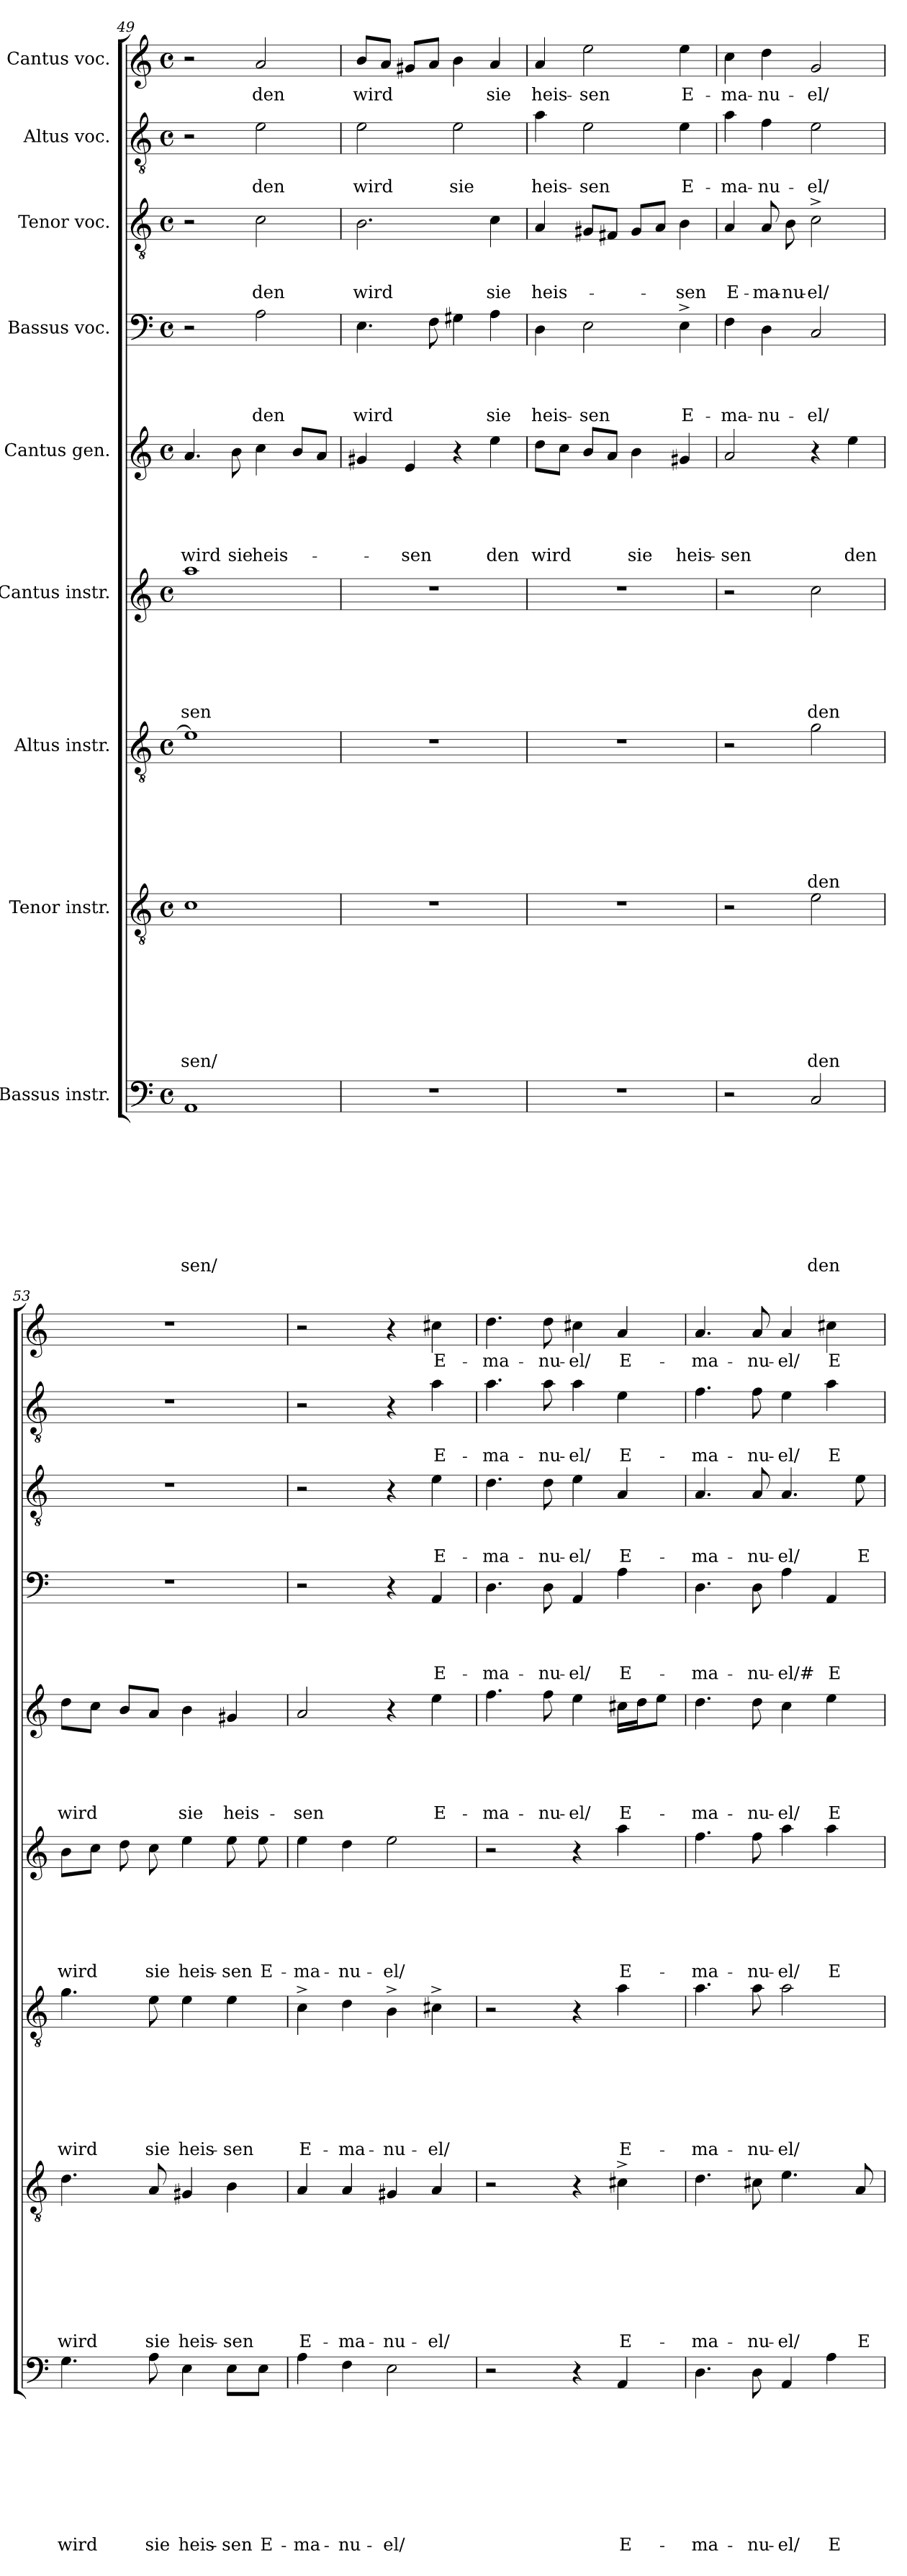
**kern	**text	**text	**text	**text	**text	**text	**text	**text	**text	**kern	**text	**text	**text	**text	**text	**text	**text	**text	**kern	**text	**text	**text	**text	**text	**text	**text	**kern	**text	**text	**text	**text	**text	**text	**kern	**text	**text	**text	**text	**text	**kern	**text	**text	**text	**text	**kern	**text	**text	**text	**kern	**text	**text	**kern	**text
*part9	*part9	*part9	*part9	*part9	*part9	*part9	*part9	*part9	*part9	*part8	*part8	*part8	*part8	*part8	*part8	*part8	*part8	*part8	*part7	*part7	*part7	*part7	*part7	*part7	*part7	*part7	*part6	*part6	*part6	*part6	*part6	*part6	*part6	*part5	*part5	*part5	*part5	*part5	*part5	*part4	*part4	*part4	*part4	*part4	*part3	*part3	*part3	*part3	*part2	*part2	*part2	*part1	*part1
*staff9	*staff9	*staff9	*staff9	*staff9	*staff9	*staff9	*staff9	*staff9	*staff9	*staff8	*staff8	*staff8	*staff8	*staff8	*staff8	*staff8	*staff8	*staff8	*staff7	*staff7	*staff7	*staff7	*staff7	*staff7	*staff7	*staff7	*staff6	*staff6	*staff6	*staff6	*staff6	*staff6	*staff6	*staff5	*staff5	*staff5	*staff5	*staff5	*staff5	*staff4	*staff4	*staff4	*staff4	*staff4	*staff3	*staff3	*staff3	*staff3	*staff2	*staff2	*staff2	*staff1	*staff1
*I"Bassus instr.	*	*	*	*	*	*	*	*	*	*I"Tenor instr.	*	*	*	*	*	*	*	*	*I"Altus instr.	*	*	*	*	*	*	*	*I"Cantus instr.	*	*	*	*	*	*	*I"Cantus gen.	*	*	*	*	*	*I"Bassus voc.	*	*	*	*	*I"Tenor voc.	*	*	*	*I"Altus voc.	*	*	*I"Cantus voc.	*
*clefF4	*	*	*	*	*	*	*	*	*	*clefGv2	*	*	*	*	*	*	*	*	*clefGv2	*	*	*	*	*	*	*	*clefG2	*	*	*	*	*	*	*clefG2	*	*	*	*	*	*clefF4	*	*	*	*	*clefGv2	*	*	*	*clefGv2	*	*	*clefG2	*
*k[]	*	*	*	*	*	*	*	*	*	*k[]	*	*	*	*	*	*	*	*	*k[]	*	*	*	*	*	*	*	*k[]	*	*	*	*	*	*	*k[]	*	*	*	*	*	*k[]	*	*	*	*	*k[]	*	*	*	*k[]	*	*	*k[]	*
*C:	*	*	*	*	*	*	*	*	*	*C:	*	*	*	*	*	*	*	*	*C:	*	*	*	*	*	*	*	*C:	*	*	*	*	*	*	*C:	*	*	*	*	*	*C:	*	*	*	*	*C:	*	*	*	*C:	*	*	*C:	*
*M4/4	*	*	*	*	*	*	*	*	*	*M4/4	*	*	*	*	*	*	*	*	*M4/4	*	*	*	*	*	*	*	*M4/4	*	*	*	*	*	*	*M4/4	*	*	*	*	*	*M4/4	*	*	*	*	*M4/4	*	*	*	*M4/4	*	*	*M4/4	*
*met(c)	*	*	*	*	*	*	*	*	*	*met(c)	*	*	*	*	*	*	*	*	*met(c)	*	*	*	*	*	*	*	*met(c)	*	*	*	*	*	*	*met(c)	*	*	*	*	*	*met(c)	*	*	*	*	*met(c)	*	*	*	*met(c)	*	*	*met(c)	*
=49	=49	=49	=49	=49	=49	=49	=49	=49	=49	=49	=49	=49	=49	=49	=49	=49	=49	=49	=49	=49	=49	=49	=49	=49	=49	=49	=49	=49	=49	=49	=49	=49	=49	=49	=49	=49	=49	=49	=49	=49	=49	=49	=49	=49	=49	=49	=49	=49	=49	=49	=49	=49	=49
!	!	!	!	!	!	!	!	!	!LO:LY:b	!	!	!	!	!	!	!	!	!LO:LY:b	!	!	!	!	!	!	!	!	!	!	!	!	!	!	!LO:LY:b	!	!	!	!	!	!LO:LY:b	!	!	!	!	!	!	!	!	!	!	!	!	!	!
1AA	.	.	.	.	.	.	.	.	-sen/	1c	.	.	.	.	.	.	.	-sen/	1e]	.	.	.	.	.	.	.	1aa	.	.	.	.	.	-sen	4.a/	.	.	.	.	wird	2r	.	.	.	.	2r	.	.	.	2r	.	.	2r	.
!	!	!	!	!	!	!	!	!	!	!	!	!	!	!	!	!	!	!	!	!	!	!	!	!	!	!	!	!	!	!	!	!	!	!	!	!	!	!	!LO:LY:b	!	!	!	!	!	!	!	!	!	!	!	!	!	!
.	.	.	.	.	.	.	.	.	.	.	.	.	.	.	.	.	.	.	.	.	.	.	.	.	.	.	.	.	.	.	.	.	.	8b\	.	.	.	.	sie	.	.	.	.	.	.	.	.	.	.	.	.	.	.
!	!	!	!	!	!	!	!	!	!	!	!	!	!	!	!	!	!	!	!	!	!	!	!	!	!	!	!	!	!	!	!	!	!	!	!	!	!	!	!LO:LY:b	!	!	!	!	!LO:LY:b	!	!	!	!LO:LY:b	!	!	!LO:LY:b	!	!LO:LY:b
.	.	.	.	.	.	.	.	.	.	.	.	.	.	.	.	.	.	.	.	.	.	.	.	.	.	.	.	.	.	.	.	.	.	4cc\	.	.	.	.	heis-	2A\	.	.	.	den	2c\	.	.	den	2e\	.	den	2a/	den
.	.	.	.	.	.	.	.	.	.	.	.	.	.	.	.	.	.	.	.	.	.	.	.	.	.	.	.	.	.	.	.	.	.	8b/L	.	.	.	.	.	.	.	.	.	.	.	.	.	.	.	.	.	.	.
.	.	.	.	.	.	.	.	.	.	.	.	.	.	.	.	.	.	.	.	.	.	.	.	.	.	.	.	.	.	.	.	.	.	8a/J	.	.	.	.	.	.	.	.	.	.	.	.	.	.	.	.	.	.	.
=50	=50	=50	=50	=50	=50	=50	=50	=50	=50	=50	=50	=50	=50	=50	=50	=50	=50	=50	=50	=50	=50	=50	=50	=50	=50	=50	=50	=50	=50	=50	=50	=50	=50	=50	=50	=50	=50	=50	=50	=50	=50	=50	=50	=50	=50	=50	=50	=50	=50	=50	=50	=50	=50
!	!	!	!	!	!	!	!	!	!	!	!	!	!	!	!	!	!	!	!	!	!	!	!	!	!	!	!	!	!	!	!	!	!	!	!	!	!	!	!	!	!	!	!	!LO:LY:b	!	!	!	!LO:LY:b	!	!	!LO:LY:b	!	!LO:LY:b
1r	.	.	.	.	.	.	.	.	.	1r	.	.	.	.	.	.	.	.	1r	.	.	.	.	.	.	.	1r	.	.	.	.	.	.	4g#X/	.	.	.	.	.	4.E\	.	.	.	wird	2.B\	.	.	wird	2e\	.	wird	8b/L	wird
.	.	.	.	.	.	.	.	.	.	.	.	.	.	.	.	.	.	.	.	.	.	.	.	.	.	.	.	.	.	.	.	.	.	.	.	.	.	.	.	.	.	.	.	.	.	.	.	.	.	.	.	8a/J	.
!	!	!	!	!	!	!	!	!	!	!	!	!	!	!	!	!	!	!	!	!	!	!	!	!	!	!	!	!	!	!	!	!	!	!	!	!	!	!	!LO:LY:b	!	!	!	!	!	!	!	!	!	!	!	!	!	!
.	.	.	.	.	.	.	.	.	.	.	.	.	.	.	.	.	.	.	.	.	.	.	.	.	.	.	.	.	.	.	.	.	.	4e/	.	.	.	.	-sen	.	.	.	.	.	.	.	.	.	.	.	.	8g#X/L	.
.	.	.	.	.	.	.	.	.	.	.	.	.	.	.	.	.	.	.	.	.	.	.	.	.	.	.	.	.	.	.	.	.	.	.	.	.	.	.	.	8F\	.	.	.	.	.	.	.	.	.	.	.	8a/J	.
!	!	!	!	!	!	!	!	!	!	!	!	!	!	!	!	!	!	!	!	!	!	!	!	!	!	!	!	!	!	!	!	!	!	!	!	!	!	!	!	!	!	!	!	!	!	!	!	!	!	!	!LO:LY:b	!	!
.	.	.	.	.	.	.	.	.	.	.	.	.	.	.	.	.	.	.	.	.	.	.	.	.	.	.	.	.	.	.	.	.	.	4r	.	.	.	.	.	4G#X\	.	.	.	.	.	.	.	.	2e\	.	sie	4b\	.
!	!	!	!	!	!	!	!	!	!	!	!	!	!	!	!	!	!	!	!	!	!	!	!	!	!	!	!	!	!	!	!	!	!	!	!	!	!	!	!LO:LY:b	!	!	!	!	!LO:LY:b	!	!	!	!LO:LY:b	!	!	!	!	!LO:LY:b
.	.	.	.	.	.	.	.	.	.	.	.	.	.	.	.	.	.	.	.	.	.	.	.	.	.	.	.	.	.	.	.	.	.	4ee\	.	.	.	.	den	4A\	.	.	.	sie	4c\	.	.	sie	.	.	.	4a/	sie
!!LO:PB:g=z
=51	=51	=51	=51	=51	=51	=51	=51	=51	=51	=51	=51	=51	=51	=51	=51	=51	=51	=51	=51	=51	=51	=51	=51	=51	=51	=51	=51	=51	=51	=51	=51	=51	=51	=51	=51	=51	=51	=51	=51	=51	=51	=51	=51	=51	=51	=51	=51	=51	=51	=51	=51	=51	=51
!	!	!	!	!	!	!	!	!	!	!	!	!	!	!	!	!	!	!	!	!	!	!	!	!	!	!	!	!	!	!	!	!	!	!	!	!	!	!	!LO:LY:b	!	!	!	!	!LO:LY:b	!	!	!	!LO:LY:b	!	!	!LO:LY:b	!	!LO:LY:b
1r	.	.	.	.	.	.	.	.	.	1r	.	.	.	.	.	.	.	.	1r	.	.	.	.	.	.	.	1r	.	.	.	.	.	.	8dd\L	.	.	.	.	wird	4D\	.	.	.	heis-	4A/	.	.	heis-	4a\	.	heis-	4a/	heis-
.	.	.	.	.	.	.	.	.	.	.	.	.	.	.	.	.	.	.	.	.	.	.	.	.	.	.	.	.	.	.	.	.	.	8cc\J	.	.	.	.	.	.	.	.	.	.	.	.	.	.	.	.	.	.	.
!	!	!	!	!	!	!	!	!	!	!	!	!	!	!	!	!	!	!	!	!	!	!	!	!	!	!	!	!	!	!	!	!	!	!	!	!	!	!	!	!	!	!	!	!LO:LY:b	!	!	!	!	!	!	!LO:LY:b	!	!LO:LY:b
.	.	.	.	.	.	.	.	.	.	.	.	.	.	.	.	.	.	.	.	.	.	.	.	.	.	.	.	.	.	.	.	.	.	8b/L	.	.	.	.	.	2E\	.	.	.	-sen	8G#X/L	.	.	.	2e\	.	-sen	2ee\	-sen
.	.	.	.	.	.	.	.	.	.	.	.	.	.	.	.	.	.	.	.	.	.	.	.	.	.	.	.	.	.	.	.	.	.	8a/J	.	.	.	.	.	.	.	.	.	.	8F#X/J	.	.	.	.	.	.	.	.
!	!	!	!	!	!	!	!	!	!	!	!	!	!	!	!	!	!	!	!	!	!	!	!	!	!	!	!	!	!	!	!	!	!	!	!	!	!	!	!LO:LY:b	!	!	!	!	!	!	!	!	!	!	!	!	!	!
.	.	.	.	.	.	.	.	.	.	.	.	.	.	.	.	.	.	.	.	.	.	.	.	.	.	.	.	.	.	.	.	.	.	4b\	.	.	.	.	sie	.	.	.	.	.	8G#/L	.	.	.	.	.	.	.	.
.	.	.	.	.	.	.	.	.	.	.	.	.	.	.	.	.	.	.	.	.	.	.	.	.	.	.	.	.	.	.	.	.	.	.	.	.	.	.	.	.	.	.	.	.	8A/J	.	.	.	.	.	.	.	.
!	!	!	!	!	!	!	!	!	!	!	!	!	!	!	!	!	!	!	!	!	!	!	!	!	!	!	!	!	!	!	!	!	!	!	!	!	!	!	!LO:LY:b	!	!	!	!	!LO:LY:b	!	!	!	!LO:LY:b	!	!	!LO:LY:b	!	!LO:LY:b
.	.	.	.	.	.	.	.	.	.	.	.	.	.	.	.	.	.	.	.	.	.	.	.	.	.	.	.	.	.	.	.	.	.	4g#X/	.	.	.	.	heis-	4E^>\	.	.	.	E-	4B\	.	.	-sen	4e\	.	E-	4ee\	E-
=52	=52	=52	=52	=52	=52	=52	=52	=52	=52	=52	=52	=52	=52	=52	=52	=52	=52	=52	=52	=52	=52	=52	=52	=52	=52	=52	=52	=52	=52	=52	=52	=52	=52	=52	=52	=52	=52	=52	=52	=52	=52	=52	=52	=52	=52	=52	=52	=52	=52	=52	=52	=52	=52
!	!	!	!	!	!	!	!	!	!	!	!	!	!	!	!	!	!	!	!	!	!	!	!	!	!	!	!	!	!	!	!	!	!	!	!	!	!	!	!LO:LY:b	!	!	!	!	!LO:LY:b	!	!	!	!LO:LY:b	!	!	!LO:LY:b	!	!LO:LY:b
2r	.	.	.	.	.	.	.	.	.	2r	.	.	.	.	.	.	.	.	2r	.	.	.	.	.	.	.	2r	.	.	.	.	.	.	2a/	.	.	.	.	-sen	4F\	.	.	.	-ma-	4A/	.	.	E-	4a\	.	-ma-	4cc\	-ma-
!	!	!	!	!	!	!	!	!	!	!	!	!	!	!	!	!	!	!	!	!	!	!	!	!	!	!	!	!	!	!	!	!	!	!	!	!	!	!	!	!	!	!	!	!LO:LY:b	!	!	!	!LO:LY:b	!	!	!LO:LY:b	!	!LO:LY:b
.	.	.	.	.	.	.	.	.	.	.	.	.	.	.	.	.	.	.	.	.	.	.	.	.	.	.	.	.	.	.	.	.	.	.	.	.	.	.	.	4D\	.	.	.	-nu-	8A/	.	.	-ma-	4f\	.	-nu-	4dd\	-nu-
!	!	!	!	!	!	!	!	!	!	!	!	!	!	!	!	!	!	!	!	!	!	!	!	!	!	!	!	!	!	!	!	!	!	!	!	!	!	!	!	!	!	!	!	!	!	!	!	!LO:LY:b	!	!	!	!	!
.	.	.	.	.	.	.	.	.	.	.	.	.	.	.	.	.	.	.	.	.	.	.	.	.	.	.	.	.	.	.	.	.	.	.	.	.	.	.	.	.	.	.	.	.	8B\	.	.	-nu-	.	.	.	.	.
!	!	!	!	!	!	!	!	!	!LO:LY:b	!	!	!	!	!	!	!	!	!LO:LY:b	!	!	!	!	!	!	!	!LO:LY:b	!	!	!	!	!	!	!LO:LY:b	!	!	!	!	!	!	!	!	!	!	!LO:LY:b	!	!	!	!LO:LY:b:rj	!	!	!LO:LY:b	!	!LO:LY:b
2C/	.	.	.	.	.	.	.	.	den	2e\	.	.	.	.	.	.	.	den	2g\	.	.	.	.	.	.	den	2cc\	.	.	.	.	.	den	4r	.	.	.	.	.	2C/	.	.	.	-el/	2c^>\	.	.	-el/	2e\	.	-el/	2g/	-el/
!	!	!	!	!	!	!	!	!	!	!	!	!	!	!	!	!	!	!	!	!	!	!	!	!	!	!	!	!	!	!	!	!	!	!	!	!	!	!	!LO:LY:b	!	!	!	!	!	!	!	!	!	!	!	!	!	!
.	.	.	.	.	.	.	.	.	.	.	.	.	.	.	.	.	.	.	.	.	.	.	.	.	.	.	.	.	.	.	.	.	.	4ee\	.	.	.	.	den	.	.	.	.	.	.	.	.	.	.	.	.	.	.
=53	=53	=53	=53	=53	=53	=53	=53	=53	=53	=53	=53	=53	=53	=53	=53	=53	=53	=53	=53	=53	=53	=53	=53	=53	=53	=53	=53	=53	=53	=53	=53	=53	=53	=53	=53	=53	=53	=53	=53	=53	=53	=53	=53	=53	=53	=53	=53	=53	=53	=53	=53	=53	=53
!	!	!	!	!	!	!	!	!	!LO:LY:b	!	!	!	!	!	!	!	!	!LO:LY:b	!	!	!	!	!	!	!	!LO:LY:b	!	!	!	!	!	!	!LO:LY:b	!	!	!	!	!	!LO:LY:b	!	!	!	!	!	!	!	!	!	!	!	!	!	!
4.G\	.	.	.	.	.	.	.	.	wird	4.d\	.	.	.	.	.	.	.	wird	4.g\	.	.	.	.	.	.	wird	8b\L	.	.	.	.	.	wird	8dd\L	.	.	.	.	wird	1r	.	.	.	.	1r	.	.	.	1r	.	.	1r	.
.	.	.	.	.	.	.	.	.	.	.	.	.	.	.	.	.	.	.	.	.	.	.	.	.	.	.	8cc\J	.	.	.	.	.	.	8cc\J	.	.	.	.	.	.	.	.	.	.	.	.	.	.	.	.	.	.	.
.	.	.	.	.	.	.	.	.	.	.	.	.	.	.	.	.	.	.	.	.	.	.	.	.	.	.	8dd\	.	.	.	.	.	.	8b/L	.	.	.	.	.	.	.	.	.	.	.	.	.	.	.	.	.	.	.
!	!	!	!	!	!	!	!	!	!LO:LY:b	!	!	!	!	!	!	!	!	!LO:LY:b	!	!	!	!	!	!	!	!LO:LY:b	!	!	!	!	!	!	!LO:LY:b	!	!	!	!	!	!	!	!	!	!	!	!	!	!	!	!	!	!	!	!
8A\	.	.	.	.	.	.	.	.	sie	8A/	.	.	.	.	.	.	.	sie	8e\	.	.	.	.	.	.	sie	8cc\	.	.	.	.	.	sie	8a/J	.	.	.	.	.	.	.	.	.	.	.	.	.	.	.	.	.	.	.
!	!	!	!	!	!	!	!	!	!LO:LY:b	!	!	!	!	!	!	!	!	!LO:LY:b	!	!	!	!	!	!	!	!LO:LY:b	!	!	!	!	!	!	!LO:LY:b	!	!	!	!	!	!LO:LY:b	!	!	!	!	!	!	!	!	!	!	!	!	!	!
4E\	.	.	.	.	.	.	.	.	heis-	4G#X/	.	.	.	.	.	.	.	heis-	4e\	.	.	.	.	.	.	heis-	4ee\	.	.	.	.	.	heis-	4b\	.	.	.	.	sie	.	.	.	.	.	.	.	.	.	.	.	.	.	.
!	!	!	!	!	!	!	!	!	!LO:LY:b	!	!	!	!	!	!	!	!	!LO:LY:b	!	!	!	!	!	!	!	!LO:LY:b	!	!	!	!	!	!	!LO:LY:b	!	!	!	!	!	!LO:LY:b	!	!	!	!	!	!	!	!	!	!	!	!	!	!
8E\L	.	.	.	.	.	.	.	.	-sen	4B\	.	.	.	.	.	.	.	-sen	4e\	.	.	.	.	.	.	-sen	8ee\	.	.	.	.	.	-sen	4g#X/	.	.	.	.	heis-	.	.	.	.	.	.	.	.	.	.	.	.	.	.
!	!	!	!	!	!	!	!	!	!LO:LY:b	!	!	!	!	!	!	!	!	!	!	!	!	!	!	!	!	!	!	!	!	!	!	!	!LO:LY:b	!	!	!	!	!	!	!	!	!	!	!	!	!	!	!	!	!	!	!	!
8E\J	.	.	.	.	.	.	.	.	E-	.	.	.	.	.	.	.	.	.	.	.	.	.	.	.	.	.	8ee\	.	.	.	.	.	E-	.	.	.	.	.	.	.	.	.	.	.	.	.	.	.	.	.	.	.	.
=54	=54	=54	=54	=54	=54	=54	=54	=54	=54	=54	=54	=54	=54	=54	=54	=54	=54	=54	=54	=54	=54	=54	=54	=54	=54	=54	=54	=54	=54	=54	=54	=54	=54	=54	=54	=54	=54	=54	=54	=54	=54	=54	=54	=54	=54	=54	=54	=54	=54	=54	=54	=54	=54
!	!	!	!	!	!	!	!	!	!LO:LY:b	!	!	!	!	!	!	!	!	!LO:LY:b	!	!	!	!	!	!	!	!LO:LY:b	!	!	!	!	!	!	!LO:LY:b	!	!	!	!	!	!LO:LY:b	!	!	!	!	!	!	!	!	!	!	!	!	!	!
4A\	.	.	.	.	.	.	.	.	-ma-	4A/	.	.	.	.	.	.	.	E-	4c^>\	.	.	.	.	.	.	E-	4ee\	.	.	.	.	.	-ma-	2a/	.	.	.	.	-sen	2r	.	.	.	.	2r	.	.	.	2r	.	.	2r	.
!	!	!	!	!	!	!	!	!	!LO:LY:b	!	!	!	!	!	!	!	!	!LO:LY:b	!	!	!	!	!	!	!	!LO:LY:b	!	!	!	!	!	!	!LO:LY:b	!	!	!	!	!	!	!	!	!	!	!	!	!	!	!	!	!	!	!	!
4F\	.	.	.	.	.	.	.	.	-nu-	4A/	.	.	.	.	.	.	.	-ma-	4d\	.	.	.	.	.	.	-ma-	4dd\	.	.	.	.	.	-nu-	.	.	.	.	.	.	.	.	.	.	.	.	.	.	.	.	.	.	.	.
!	!	!	!	!	!	!	!	!	!LO:LY:b	!	!	!	!	!	!	!	!	!LO:LY:b	!	!	!	!	!	!	!	!LO:LY:b	!	!	!	!	!	!	!LO:LY:b	!	!	!	!	!	!	!	!	!	!	!	!	!	!	!	!	!	!	!	!
2E\	.	.	.	.	.	.	.	.	-el/	4G#X/	.	.	.	.	.	.	.	-nu-	4B^>\	.	.	.	.	.	.	-nu-	2ee\	.	.	.	.	.	-el/	4r	.	.	.	.	.	4r	.	.	.	.	4r	.	.	.	4r	.	.	4r	.
!	!	!	!	!	!	!	!	!	!	!	!	!	!	!	!	!	!	!LO:LY:b	!	!	!	!	!	!	!	!LO:LY:b	!	!	!	!	!	!	!	!	!	!	!	!	!LO:LY:b	!	!	!	!	!LO:LY:b	!	!	!	!LO:LY:b	!	!	!LO:LY:b	!	!LO:LY:b
.	.	.	.	.	.	.	.	.	.	4A/	.	.	.	.	.	.	.	-el/	4c#X^>\	.	.	.	.	.	.	-el/	.	.	.	.	.	.	.	4ee\	.	.	.	.	E-	4AA/	.	.	.	E-	4e\	.	.	E-	4a\	.	E-	4cc#X\	E-
=55	=55	=55	=55	=55	=55	=55	=55	=55	=55	=55	=55	=55	=55	=55	=55	=55	=55	=55	=55	=55	=55	=55	=55	=55	=55	=55	=55	=55	=55	=55	=55	=55	=55	=55	=55	=55	=55	=55	=55	=55	=55	=55	=55	=55	=55	=55	=55	=55	=55	=55	=55	=55	=55
!	!	!	!	!	!	!	!	!	!	!	!	!	!	!	!	!	!	!	!	!	!	!	!	!	!	!	!	!	!	!	!	!	!	!	!	!	!	!	!LO:LY:b	!	!	!	!	!LO:LY:b	!	!	!	!LO:LY:b	!	!	!LO:LY:b	!	!LO:LY:b
2r	.	.	.	.	.	.	.	.	.	2r	.	.	.	.	.	.	.	.	2r	.	.	.	.	.	.	.	2r	.	.	.	.	.	.	4.ff\	.	.	.	.	-ma-	4.D\	.	.	.	-ma-	4.d\	.	.	-ma-	4.a\	.	-ma-	4.dd\	-ma-
!	!	!	!	!	!	!	!	!	!	!	!	!	!	!	!	!	!	!	!	!	!	!	!	!	!	!	!	!	!	!	!	!	!	!	!	!	!	!	!LO:LY:b	!	!	!	!	!LO:LY:b	!	!	!	!LO:LY:b	!	!	!LO:LY:b	!	!LO:LY:b
.	.	.	.	.	.	.	.	.	.	.	.	.	.	.	.	.	.	.	.	.	.	.	.	.	.	.	.	.	.	.	.	.	.	8ff\	.	.	.	.	-nu-	8D\	.	.	.	-nu-	8d\	.	.	-nu-	8a\	.	-nu-	8dd\	-nu-
!	!	!	!	!	!	!	!	!	!	!	!	!	!	!	!	!	!	!	!	!	!	!	!	!	!	!	!	!	!	!	!	!	!	!	!	!	!	!	!LO:LY:b	!	!	!	!	!LO:LY:b	!	!	!	!LO:LY:b	!	!	!LO:LY:b	!	!LO:LY:b
4r	.	.	.	.	.	.	.	.	.	4r	.	.	.	.	.	.	.	.	4r	.	.	.	.	.	.	.	4r	.	.	.	.	.	.	4ee\	.	.	.	.	-el/	4AA/	.	.	.	-el/	4e\	.	.	-el/	4a\	.	-el/	4cc#X\	-el/
!	!	!	!	!	!	!	!	!	!LO:LY:b	!	!	!	!	!	!	!	!	!LO:LY:b	!	!	!	!	!	!	!	!LO:LY:b	!	!	!	!	!	!	!LO:LY:b	!	!	!	!	!	!LO:LY:b	!	!	!	!	!LO:LY:b	!	!	!	!LO:LY:b	!	!	!LO:LY:b	!	!LO:LY:b
4AA/	.	.	.	.	.	.	.	.	E-	4c#X^>\	.	.	.	.	.	.	.	E-	4a\	.	.	.	.	.	.	E-	4aa\	.	.	.	.	.	E-	16cc#X\LL	.	.	.	.	E-	4A\	.	.	.	E-	4A/	.	.	E-	4e\	.	E-	4a/	E-
.	.	.	.	.	.	.	.	.	.	.	.	.	.	.	.	.	.	.	.	.	.	.	.	.	.	.	.	.	.	.	.	.	.	16dd\J	.	.	.	.	.	.	.	.	.	.	.	.	.	.	.	.	.	.	.
.	.	.	.	.	.	.	.	.	.	.	.	.	.	.	.	.	.	.	.	.	.	.	.	.	.	.	.	.	.	.	.	.	.	8ee\J	.	.	.	.	.	.	.	.	.	.	.	.	.	.	.	.	.	.	.
!!LO:LB:g=z
=56	=56	=56	=56	=56	=56	=56	=56	=56	=56	=56	=56	=56	=56	=56	=56	=56	=56	=56	=56	=56	=56	=56	=56	=56	=56	=56	=56	=56	=56	=56	=56	=56	=56	=56	=56	=56	=56	=56	=56	=56	=56	=56	=56	=56	=56	=56	=56	=56	=56	=56	=56	=56	=56
!	!	!	!	!	!	!	!	!	!LO:LY:b	!	!	!	!	!	!	!	!	!LO:LY:b	!	!	!	!	!	!	!	!LO:LY:b	!	!	!	!	!	!	!LO:LY:b	!	!	!	!	!	!LO:LY:b	!	!	!	!	!LO:LY:b	!	!	!	!LO:LY:b	!	!	!LO:LY:b	!	!LO:LY:b
4.D\	.	.	.	.	.	.	.	.	-ma-	4.d\	.	.	.	.	.	.	.	-ma-	4.a\	.	.	.	.	.	.	-ma-	4.ff\	.	.	.	.	.	-ma-	4.dd\	.	.	.	.	-ma-	4.D\	.	.	.	-ma-	4.A/	.	.	-ma-	4.f\	.	-ma-	4.a/	-ma-
!	!	!	!	!	!	!	!	!	!LO:LY:b	!	!	!	!	!	!	!	!	!LO:LY:b	!	!	!	!	!	!	!	!LO:LY:b	!	!	!	!	!	!	!LO:LY:b	!	!	!	!	!	!LO:LY:b	!	!	!	!	!LO:LY:b	!	!	!	!LO:LY:b	!	!	!LO:LY:b	!	!LO:LY:b
8D\	.	.	.	.	.	.	.	.	-nu-	8c#\	.	.	.	.	.	.	.	-nu-	8a\	.	.	.	.	.	.	-nu-	8ff\	.	.	.	.	.	-nu-	8dd\	.	.	.	.	-nu-	8D\	.	.	.	-nu-	8A/	.	.	-nu-	8f\	.	-nu-	8a/	-nu-
!	!	!	!	!	!	!	!	!	!LO:LY:b	!	!	!	!	!	!	!	!	!LO:LY:b	!	!	!	!	!	!	!	!LO:LY:b	!	!	!	!	!	!	!LO:LY:b	!	!	!	!	!	!LO:LY:b	!	!	!	!	!LO:LY:b:rj	!	!	!	!LO:LY:b	!	!	!LO:LY:b	!	!LO:LY:b
4AA/	.	.	.	.	.	.	.	.	-el/	4.e\	.	.	.	.	.	.	.	-el/	2a\	.	.	.	.	.	.	-el/	4aa\	.	.	.	.	.	-el/	4cc\	.	.	.	.	-el/	4A\	.	.	.	-el/#	4.A/	.	.	-el/	4e\	.	-el/	4a/	-el/
!	!	!	!	!	!	!	!	!	!LO:LY:b	!	!	!	!	!	!	!	!	!	!	!	!	!	!	!	!	!	!	!	!	!	!	!	!LO:LY:b	!	!	!	!	!	!LO:LY:b	!	!	!	!	!LO:LY:b	!	!	!	!	!	!	!LO:LY:b	!	!LO:LY:b
4A\	.	.	.	.	.	.	.	.	E-	.	.	.	.	.	.	.	.	.	.	.	.	.	.	.	.	.	4aa\	.	.	.	.	.	E-	4ee\	.	.	.	.	E-	4AA/	.	.	.	E-	.	.	.	.	4a\	.	E-	4cc#X\	E-
!	!	!	!	!	!	!	!	!	!	!	!	!	!	!	!	!	!	!LO:LY:b	!	!	!	!	!	!	!	!	!	!	!	!	!	!	!	!	!	!	!	!	!	!	!	!	!	!	!	!	!	!LO:LY:b	!	!	!	!	!
.	.	.	.	.	.	.	.	.	.	8A/	.	.	.	.	.	.	.	E-	.	.	.	.	.	.	.	.	.	.	.	.	.	.	.	.	.	.	.	.	.	.	.	.	.	.	8e\	.	.	E-	.	.	.	.	.
=	=	=	=	=	=	=	=	=	=	=	=	=	=	=	=	=	=	=	=	=	=	=	=	=	=	=	=	=	=	=	=	=	=	=	=	=	=	=	=	=	=	=	=	=	=	=	=	=	=	=	=	=	=
*-	*-	*-	*-	*-	*-	*-	*-	*-	*-	*-	*-	*-	*-	*-	*-	*-	*-	*-	*-	*-	*-	*-	*-	*-	*-	*-	*-	*-	*-	*-	*-	*-	*-	*-	*-	*-	*-	*-	*-	*-	*-	*-	*-	*-	*-	*-	*-	*-	*-	*-	*-	*-	*-
